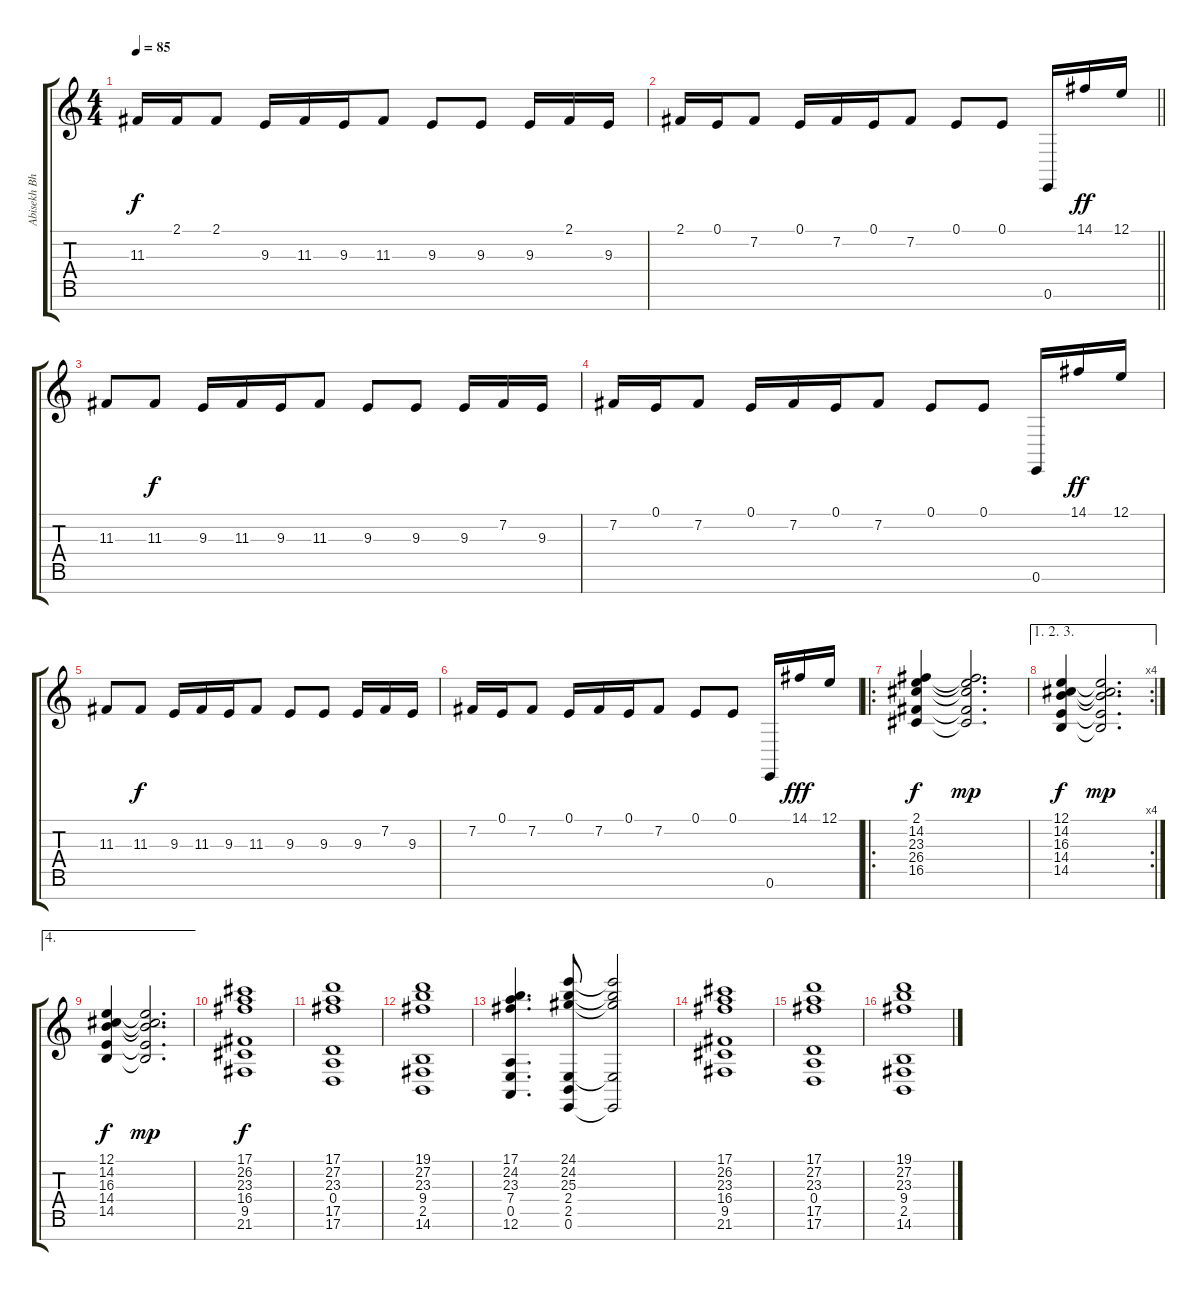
\track ("Abisekh Bhadra - Synth" "Abisekh Bh") {instrument lead1square}
\staff {score tabs}
\tuning (E4 B3 G3 D3 A2 E2 B1) {hide}
\ts (4 4)
\tempo 85
\clef g2
\ks c
11.3.16{dy f volume 5 balance 3 instrument lead1square} 2.1.16 2.1.8 9.3.16{volume 13 balance 12} 11.3.16 9.3.16 11.3.8 9.3.8 9.3.8 9.3.16 2.1.16 9.3.16 |
\barLineRight lightlight
2.1.16 0.1.16 7.2.8 0.1.16 7.2.16 0.1.16 7.2.8 0.1.8 0.1.8 0.6.16 14.1.16{dy ff} 12.1.16 |
11.3.8{volume 8 balance 13} 11.3.8{dy f volume 11 balance 3} 9.3.16 11.3.16 9.3.16 11.3.8 9.3.8 9.3.8 9.3.16 7.2.16 9.3.16 |
7.2.16 0.1.16 7.2.8 0.1.16 7.2.16 0.1.16 7.2.8 0.1.8 0.1.8 0.6.16 14.1.16{dy ff} 12.1.16 |
11.3.8{volume 8 balance 13} 11.3.8{dy f volume 11 balance 3} 9.3.16 11.3.16 9.3.16 11.3.8 9.3.8 9.3.8 9.3.16 7.2.16 9.3.16 |
7.2.16 0.1.16 7.2.8 0.1.16 7.2.16 0.1.16 7.2.8 0.1.8 0.1.8 0.6.16 14.1.16{dy fff} 12.1.16 |
\ro
(2.1 14.2 23.3 26.4 16.5).4{dy f volume 2 balance 0 instrument lead6voice} (2.1{t} 14.2{t} 23.3{t} 26.4{t} 16.5{t}).2{d dy mp volume 9 balance 15} |
\ae (1 2 3)
\rc 4
(12.1 14.2 16.3 14.4 14.5).4{dy f volume 3 balance 16 instrument lead6voice} (12.1{t} 14.2{t} 16.3{t} 14.4{t} 14.5{t}).2{d dy mp volume 8 balance 0} |
\ae 4
(12.1 14.2 16.3 14.4 14.5).4{dy f volume 3 balance 16 instrument lead6voice} (12.1{t} 14.2{t} 16.3{t} 14.4{t} 14.5{t}).2{d dy mp volume 8 balance 0} |
(17.1 26.2 23.3 16.4 9.5 21.6).1{dy f volume 9 balance 11 instrument drawbarorgan} |
(17.1 27.2 23.3 0.4 17.5 17.6).1 |
(19.1 27.2 23.3 9.4 2.5 14.6).1 |
(17.1 24.2 23.3 7.4 0.5 12.6).4{d} (24.1 24.2 25.3 2.4 2.5 0.6).8 (24.1{t} 24.2{t} 25.3{t} 2.4{t} 0.6{t}).2 |
(17.1 26.2 23.3 16.4 9.5 21.6).1{volume 9 balance 11 instrument drawbarorgan} |
(17.1 27.2 23.3 0.4 17.5 17.6).1 |
(19.1 27.2 23.3 9.4 2.5 14.6).1
